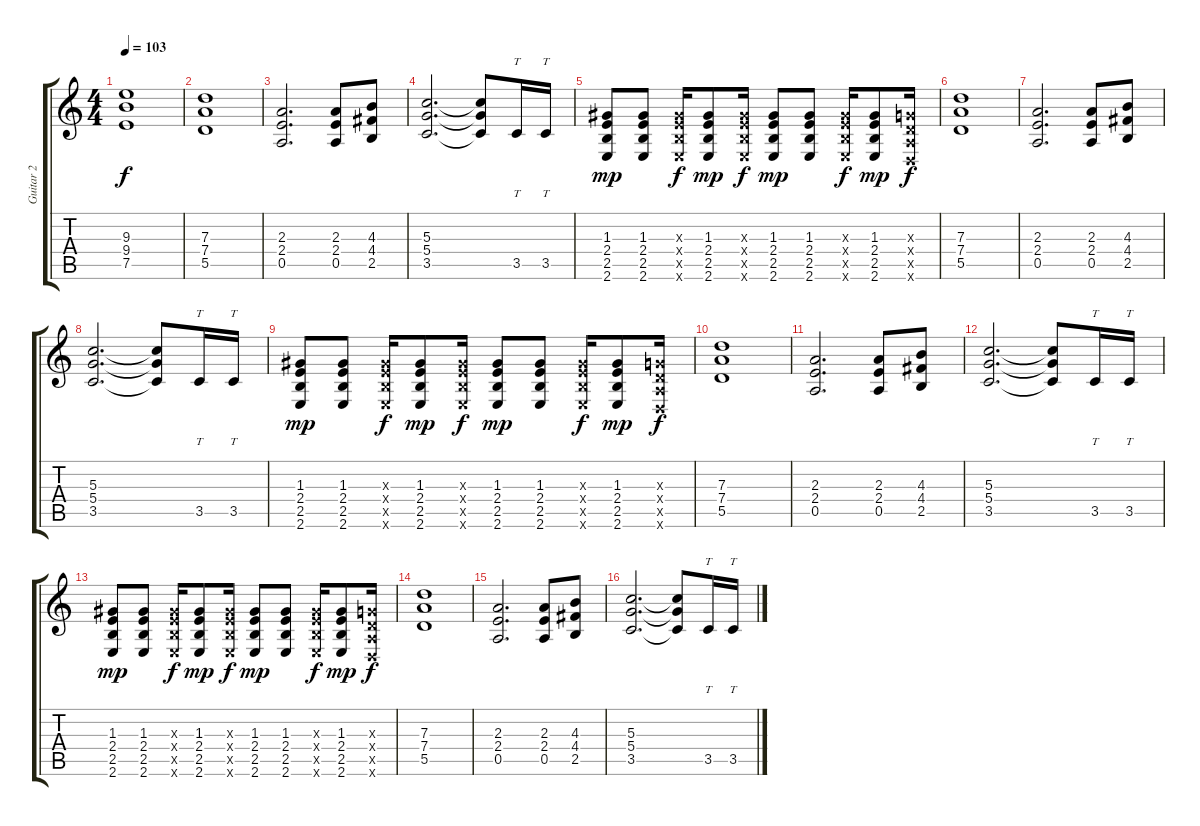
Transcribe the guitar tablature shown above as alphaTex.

\track ("Guitar 2" "Guitar 2") {instrument distortionguitar}
\staff {score tabs}
\tuning (E4 B3 G3 D3 A2 D2) {hide}
\ts (4 4)
\tempo 103
\clef g2
\ks c
(9.3 9.4 7.5).1{dy f} |
(7.3 7.4 5.5).1 |
(2.3 2.4 0.5).2{d} (2.3 2.4 0.5).8 (4.3 4.4 2.5).8 |
(5.3 5.4 3.5).2{d} (5.3{t} 5.4{t} 3.5{t}).8 3.5.16{tt} 3.5.16{tt} |
(1.3 2.4 2.5 2.6).8{dy mp} (1.3 2.4 2.5 2.6).8 (1.3{x} 2.4{x} 2.5{x} 2.6{x}).16{dy f} (1.3 2.4 2.5 2.6).8{dy mp} (1.3{x} 2.4{x} 2.5{x} 2.6{x}).16{dy f} (1.3 2.4 2.5 2.6).8{dy mp} (1.3 2.4 2.5 2.6).8 (1.3{x} 2.4{x} 2.5{x} 2.6{x}).16{dy f} (1.3 2.4 2.5 2.6).8{dy mp} (0.3{x} 0.4{x} 0.5{x} 0.6{x}).16{dy f} |
(7.3 7.4 5.5).1{balance 8} |
(2.3 2.4 0.5).2{d} (2.3 2.4 0.5).8 (4.3 4.4 2.5).8 |
(5.3 5.4 3.5).2{d} (5.3{t} 5.4{t} 3.5{t}).8 3.5.16{tt} 3.5.16{tt} |
(1.3 2.4 2.5 2.6).8{dy mp} (1.3 2.4 2.5 2.6).8 (1.3{x} 2.4{x} 2.5{x} 2.6{x}).16{dy f} (1.3 2.4 2.5 2.6).8{dy mp} (1.3{x} 2.4{x} 2.5{x} 2.6{x}).16{dy f} (1.3 2.4 2.5 2.6).8{dy mp} (1.3 2.4 2.5 2.6).8 (1.3{x} 2.4{x} 2.5{x} 2.6{x}).16{dy f} (1.3 2.4 2.5 2.6).8{dy mp} (0.3{x} 0.4{x} 0.5{x} 0.6{x}).16{dy f} |
(7.3 7.4 5.5).1 |
(2.3 2.4 0.5).2{d} (2.3 2.4 0.5).8 (4.3 4.4 2.5).8 |
(5.3 5.4 3.5).2{d} (5.3{t} 5.4{t} 3.5{t}).8 3.5.16{tt} 3.5.16{tt} |
(1.3 2.4 2.5 2.6).8{dy mp} (1.3 2.4 2.5 2.6).8 (1.3{x} 2.4{x} 2.5{x} 2.6{x}).16{dy f} (1.3 2.4 2.5 2.6).8{dy mp} (1.3{x} 2.4{x} 2.5{x} 2.6{x}).16{dy f} (1.3 2.4 2.5 2.6).8{dy mp} (1.3 2.4 2.5 2.6).8 (1.3{x} 2.4{x} 2.5{x} 2.6{x}).16{dy f} (1.3 2.4 2.5 2.6).8{dy mp} (0.3{x} 0.4{x} 0.5{x} 0.6{x}).16{dy f} |
(7.3 7.4 5.5).1 |
(2.3 2.4 0.5).2{d} (2.3 2.4 0.5).8 (4.3 4.4 2.5).8 |
(5.3 5.4 3.5).2{d} (5.3{t} 5.4{t} 3.5{t}).8 3.5.16{tt} 3.5.16{tt}
